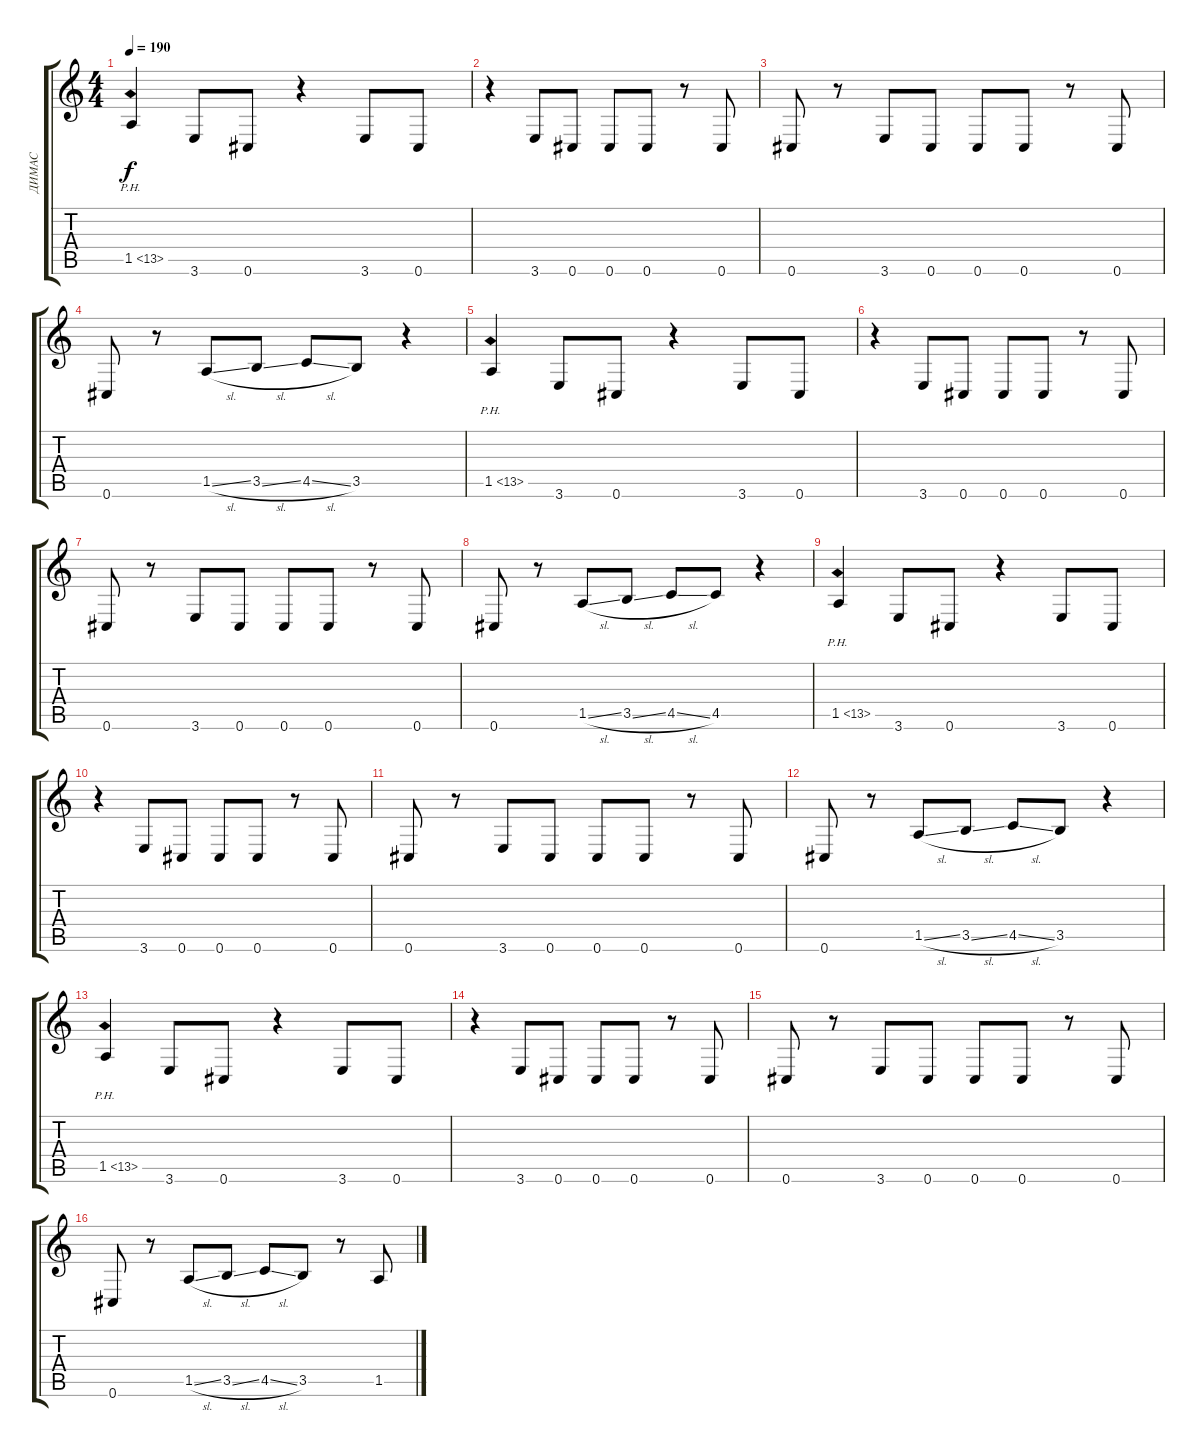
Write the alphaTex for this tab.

\track ("ДИМАС" "ДИМАС") {instrument distortionguitar}
\staff {score tabs}
\tuning (Eb4 Bb3 Gb3 Db3 Ab2 Db2) {hide}
\ts (4 4)
\tempo 190
\clef g2
\ks c
1.5{ph 12}.4{dy f} 3.6.8 0.6.8 r.4 3.6.8 0.6.8 |
r.4 3.6.8 0.6.8 0.6.8 0.6.8 r.8 0.6.8 |
0.6.8 r.8 3.6.8 0.6.8 0.6.8 0.6.8 r.8 0.6.8 |
0.6.8 r.8 1.5{sl}.8 3.5{sl}.8 4.5{sl}.8 3.5.8 r.4 |
1.5{ph 12}.4 3.6.8 0.6.8 r.4 3.6.8 0.6.8 |
r.4 3.6.8 0.6.8 0.6.8 0.6.8 r.8 0.6.8 |
0.6.8 r.8 3.6.8 0.6.8 0.6.8 0.6.8 r.8 0.6.8 |
0.6.8 r.8 1.5{sl}.8 3.5{sl}.8 4.5{sl}.8 4.5.8 r.4 |
1.5{ph 12}.4 3.6.8 0.6.8 r.4 3.6.8 0.6.8 |
r.4 3.6.8 0.6.8 0.6.8 0.6.8 r.8 0.6.8 |
0.6.8 r.8 3.6.8 0.6.8 0.6.8 0.6.8 r.8 0.6.8 |
0.6.8 r.8 1.5{sl}.8 3.5{sl}.8 4.5{sl}.8 3.5.8 r.4 |
1.5{ph 12}.4 3.6.8 0.6.8 r.4 3.6.8 0.6.8 |
r.4 3.6.8 0.6.8 0.6.8 0.6.8 r.8 0.6.8 |
0.6.8 r.8 3.6.8 0.6.8 0.6.8 0.6.8 r.8 0.6.8 |
0.6.8 r.8 1.5{sl}.8 3.5{sl}.8 4.5{sl}.8 3.5.8 r.8 1.5.8
